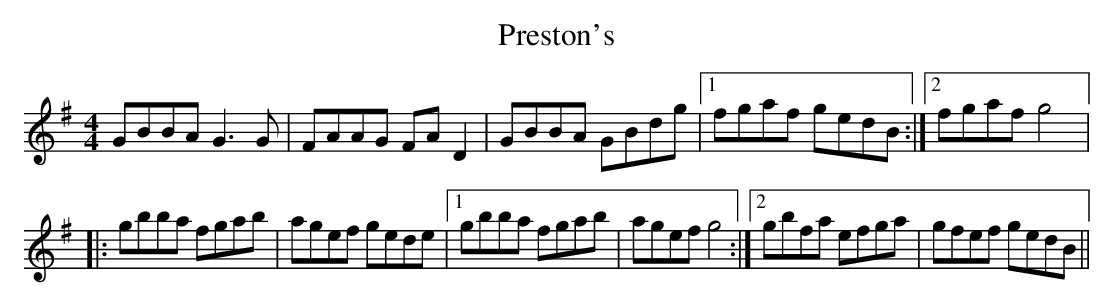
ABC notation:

X:1
T:Preston's
M:4/4
L:1/8
K:G
GBBA G3G | FAAG FAD2 | GBBA GBdg |1 fgaf gedB :|2 fgaf g4 |:
gbba fgab | agef gede |1 gbba fgab | agef g4 :|2 gbfa efga | gfef gedB ||
